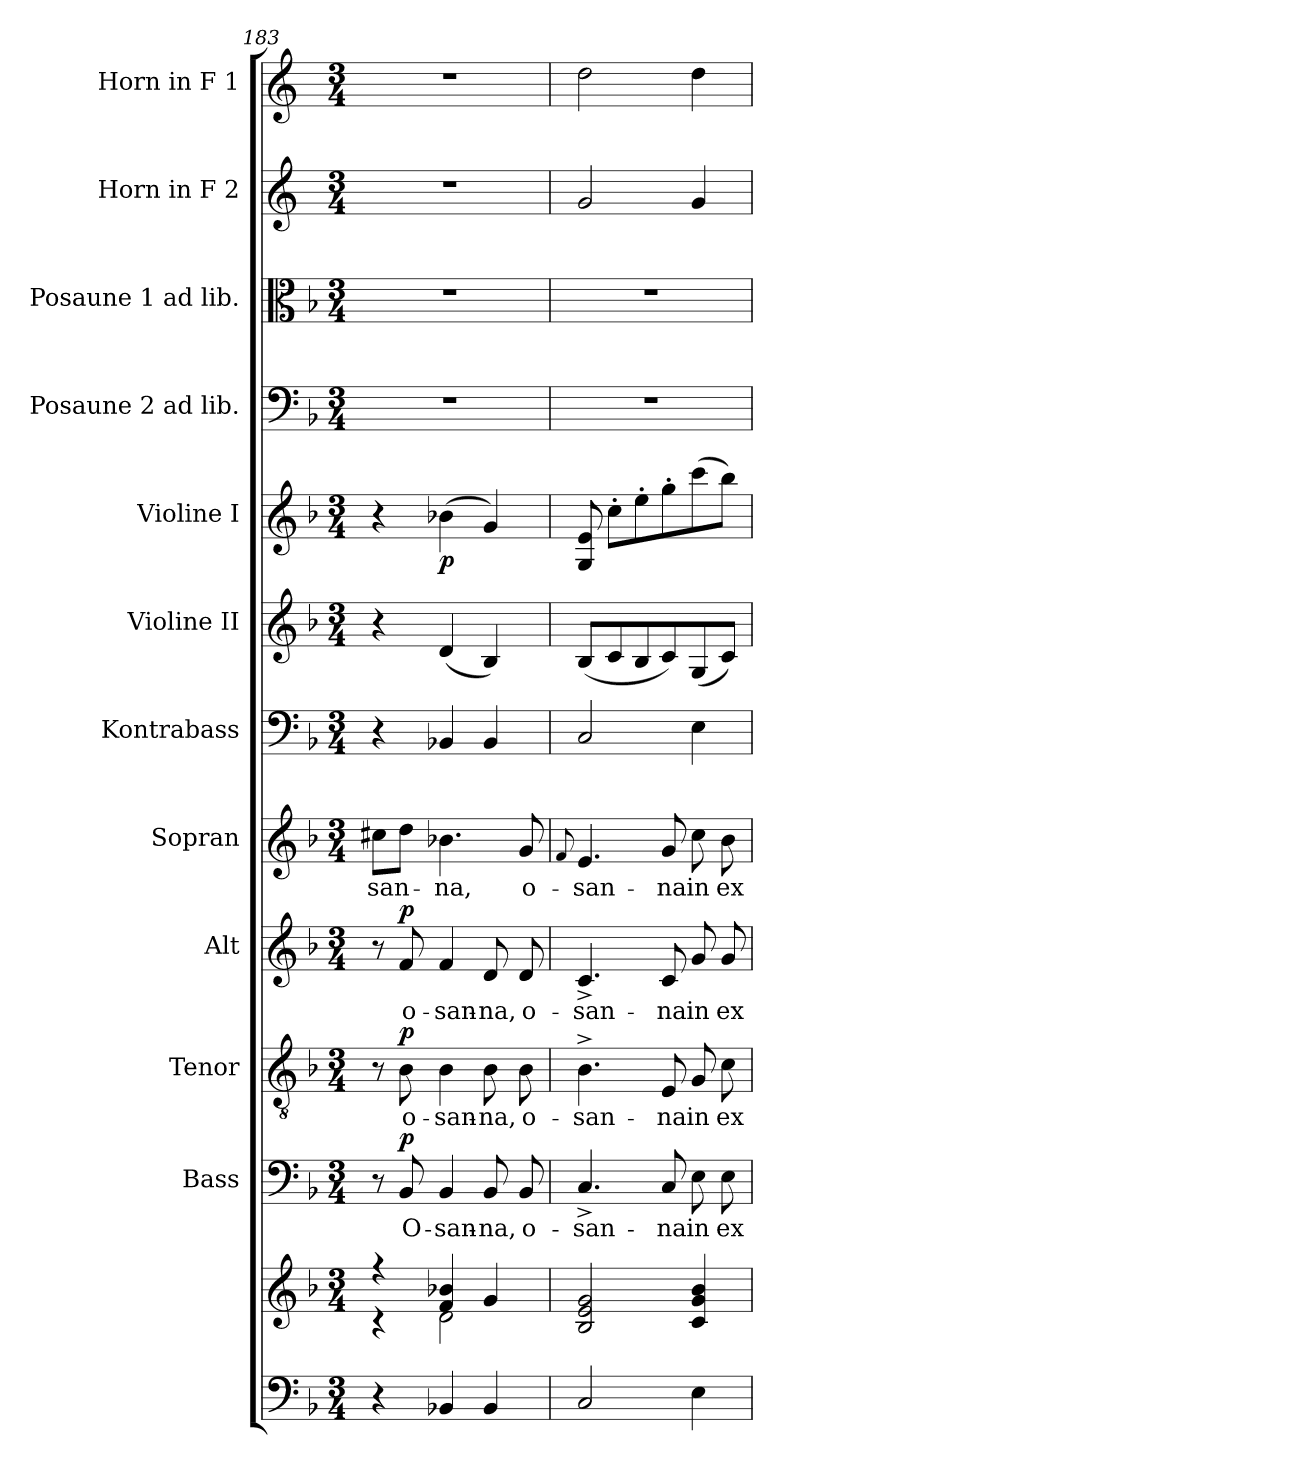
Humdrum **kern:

**kern	**kern	**kern	**text	**dynam	**kern	**text	**dynam	**kern	**text	**dynam	**kern	**text	**dynam	**kern	**kern	**dynam	**kern	**dynam	**kern	**kern	**kern	**dynam	**kern	**dynam
*part12	*part12	*part11	*part11	*part11	*part10	*part10	*part10	*part9	*part9	*part9	*part8	*part8	*part8	*part7	*part6	*part6	*part5	*part5	*part4	*part3	*part2	*part2	*part1	*part1
*staff13	*staff12	*staff11	*staff11	*staff11	*staff10	*staff10	*staff10	*staff9	*staff9	*staff9	*staff8	*staff8	*staff8	*staff7	*staff6	*staff6	*staff5	*staff5	*staff4	*staff3	*staff2	*staff2	*staff1	*staff1
*	*	*I"Bass	*	*	*I"Tenor	*	*	*I"Alt	*	*	*I"Sopran	*	*	*I"Kontrabass	*I"Violine II	*	*I"Violine I	*	*I"Posaune 2 ad lib.	*I"Posaune 1 ad lib.	*I"Horn in F 2	*	*I"Horn in F 1	*
*	*	*I'B.	*	*	*I'T.	*	*	*I'A.	*	*	*I'S.	*	*	*I'Kb.	*I'Vl. II	*	*I'Vl. I	*	*I'Pos. 2	*I'Pos. 1	*I'Hrn. F 2	*	*I'Hrn. F 1	*
*clefF4	*clefG2	*clefF4	*	*	*clefGv2	*	*	*clefG2	*	*	*clefG2	*	*	*clefF4	*clefG2	*	*clefG2	*	*clefF4	*clefC3	*clefG2	*	*clefG2	*
*	*	*	*	*	*	*	*	*	*	*	*	*	*	*ITrd7c12	*	*	*	*	*	*	*ITrd4c7	*	*ITrd4c7	*
*k[b-]	*k[b-]	*k[b-]	*	*	*k[b-]	*	*	*k[b-]	*	*	*k[b-]	*	*	*k[b-]	*k[b-]	*	*k[b-]	*	*k[b-]	*k[b-]	*k[b-]	*	*k[b-]	*
*F:	*F:	*F:	*	*	*F:	*	*	*F:	*	*	*F:	*	*	*F:	*F:	*	*F:	*	*F:	*F:	*F:	*	*F:	*
*M3/4	*M3/4	*M3/4	*	*	*M3/4	*	*	*M3/4	*	*	*M3/4	*	*	*M3/4	*M3/4	*	*M3/4	*	*M3/4	*M3/4	*M3/4	*	*M3/4	*
=183	=183	=183	=183	=183	=183	=183	=183	=183	=183	=183	=183	=183	=183	=183	=183	=183	=183	=183	=183	=183	=183	=183	=183	=183
*	*^	*	*	*	*	*	*	*	*	*	*	*	*	*	*	*	*	*	*	*	*	*	*	*
!	!	!	!	!	!	!	!	!	!	!	!	!	!LO:LY:b	!	!	!	!	!	!	!	!	!	!	!	!
4r	4r	4r	8r	.	.	8r	.	.	8r	.	.	8cc#X\L	-san-	.	4r	4r	.	4r	.	2.r	2.r	2.r	.	2.r	.
!	!	!	!	!LO:LY:b	!LO:DY:a	!	!LO:LY:b	!LO:DY:a	!	!LO:LY:b	!LO:DY:a	!	!	!	!	!	!	!	!	!	!	!	!	!	!
.	.	.	8BB-/	O-	p	8B-\	o-	p	8f/	o-	p	8dd\J	.	.	.	.	.	.	.	.	.	.	.	.	.
!	!	!	!	!LO:LY:b	!	!	!LO:LY:b	!	!	!LO:LY:b	!	!	!LO:LY:b	!	!	!	!	!	!LO:DY:b	!	!	!	!	!	!
4BB-X/	4f/ 4b-X/	2d\	4BB-/	-san-	.	4B-\	-san-	.	4f/	-san-	.	4.b-X\	-na,	.	4BBB-X/	(<4d/	.	(>4b-X\	p	.	.	.	.	.	.
!	!	!	!	!LO:LY:b	!	!	!LO:LY:b	!	!	!LO:LY:b	!	!	!	!	!	!	!	!	!	!	!	!	!	!	!
4BB-/	4g/	.	8BB-/	-na,	.	8B-\	-na,	.	8d/	-na,	.	.	.	.	4BBB-/	4B-/)	.	4g/)	.	.	.	.	.	.	.
!	!	!	!	!LO:LY:b	!	!	!LO:LY:b	!	!	!LO:LY:b	!	!	!LO:LY:b	!	!	!	!	!	!	!	!	!	!	!	!
.	.	.	8BB-/	o-	.	8B-\	o-	.	8d/	o-	.	8g/	o-	.	.	.	.	.	.	.	.	.	.	.	.
*	*v	*v	*	*	*	*	*	*	*	*	*	*	*	*	*	*	*	*	*	*	*	*	*	*	*
=184	=184	=184	=184	=184	=184	=184	=184	=184	=184	=184	=184	=184	=184	=184	=184	=184	=184	=184	=184	=184	=184	=184	=184	=184
.	.	.	.	.	.	.	.	.	.	.	8qqf/	.	.	.	.	.	.	.	.	.	.	.	.	.
!	!	!	!LO:LY:b	!	!	!LO:LY:b	!	!	!LO:LY:b	!	!	!LO:LY:b	!LO:DY:a	!	!	!LO:DY:b	!	!	!	!	!	!LO:DY:b	!	!LO:DY:b
2C/	2B-/ 2e/ 2g/	4.C^>/	-san-	.	4.B-^>\	-san-	.	4.c^>/	-san-	.	4.e/	-san-	pf	2CC/	(<8B-/L	pf	8G/ 8e/	.	2.r	2.r	2c/	pf	2g\	pf
.	.	.	.	.	.	.	.	.	.	.	.	.	.	.	8c/	.	8cc'>\L	.	.	.	.	.	.	.
.	.	.	.	.	.	.	.	.	.	.	.	.	.	.	8B-/	.	8ee'>\	.	.	.	.	.	.	.
!	!	!	!LO:LY:b	!	!	!LO:LY:b	!	!	!LO:LY:b	!	!	!LO:LY:b	!	!	!	!	!	!	!	!	!	!	!	!
.	.	8C/	-na	.	8E/	-na	.	8c/	-na	.	8g/	-na	.	.	8c/)	.	8gg'>\	.	.	.	.	.	.	.
!	!	!	!LO:LY:b	!	!	!LO:LY:b	!	!	!LO:LY:b	!	!	!LO:LY:b	!	!	!	!	!	!	!	!	!	!	!	!
4E\	4c/ 4g/ 4b-/	8E\	in	.	8G/	in	.	8g/	in	.	8cc\	in	.	4EE\	(<8G/	.	(>8ccc\	.	.	.	4c/	.	4g\	.
!	!	!	!LO:LY:b	!	!	!LO:LY:b	!	!	!LO:LY:b	!	!	!LO:LY:b	!	!	!	!	!	!	!	!	!	!	!	!
.	.	8E\	ex-	.	8c\	ex-	.	8g/	ex-	.	8b-\	ex-	.	.	8c/J)	.	8bb-\J)	.	.	.	.	.	.	.
=	=	=	=	=	=	=	=	=	=	=	=	=	=	=	=	=	=	=	=	=	=	=	=	=
*-	*-	*-	*-	*-	*-	*-	*-	*-	*-	*-	*-	*-	*-	*-	*-	*-	*-	*-	*-	*-	*-	*-	*-	*-
